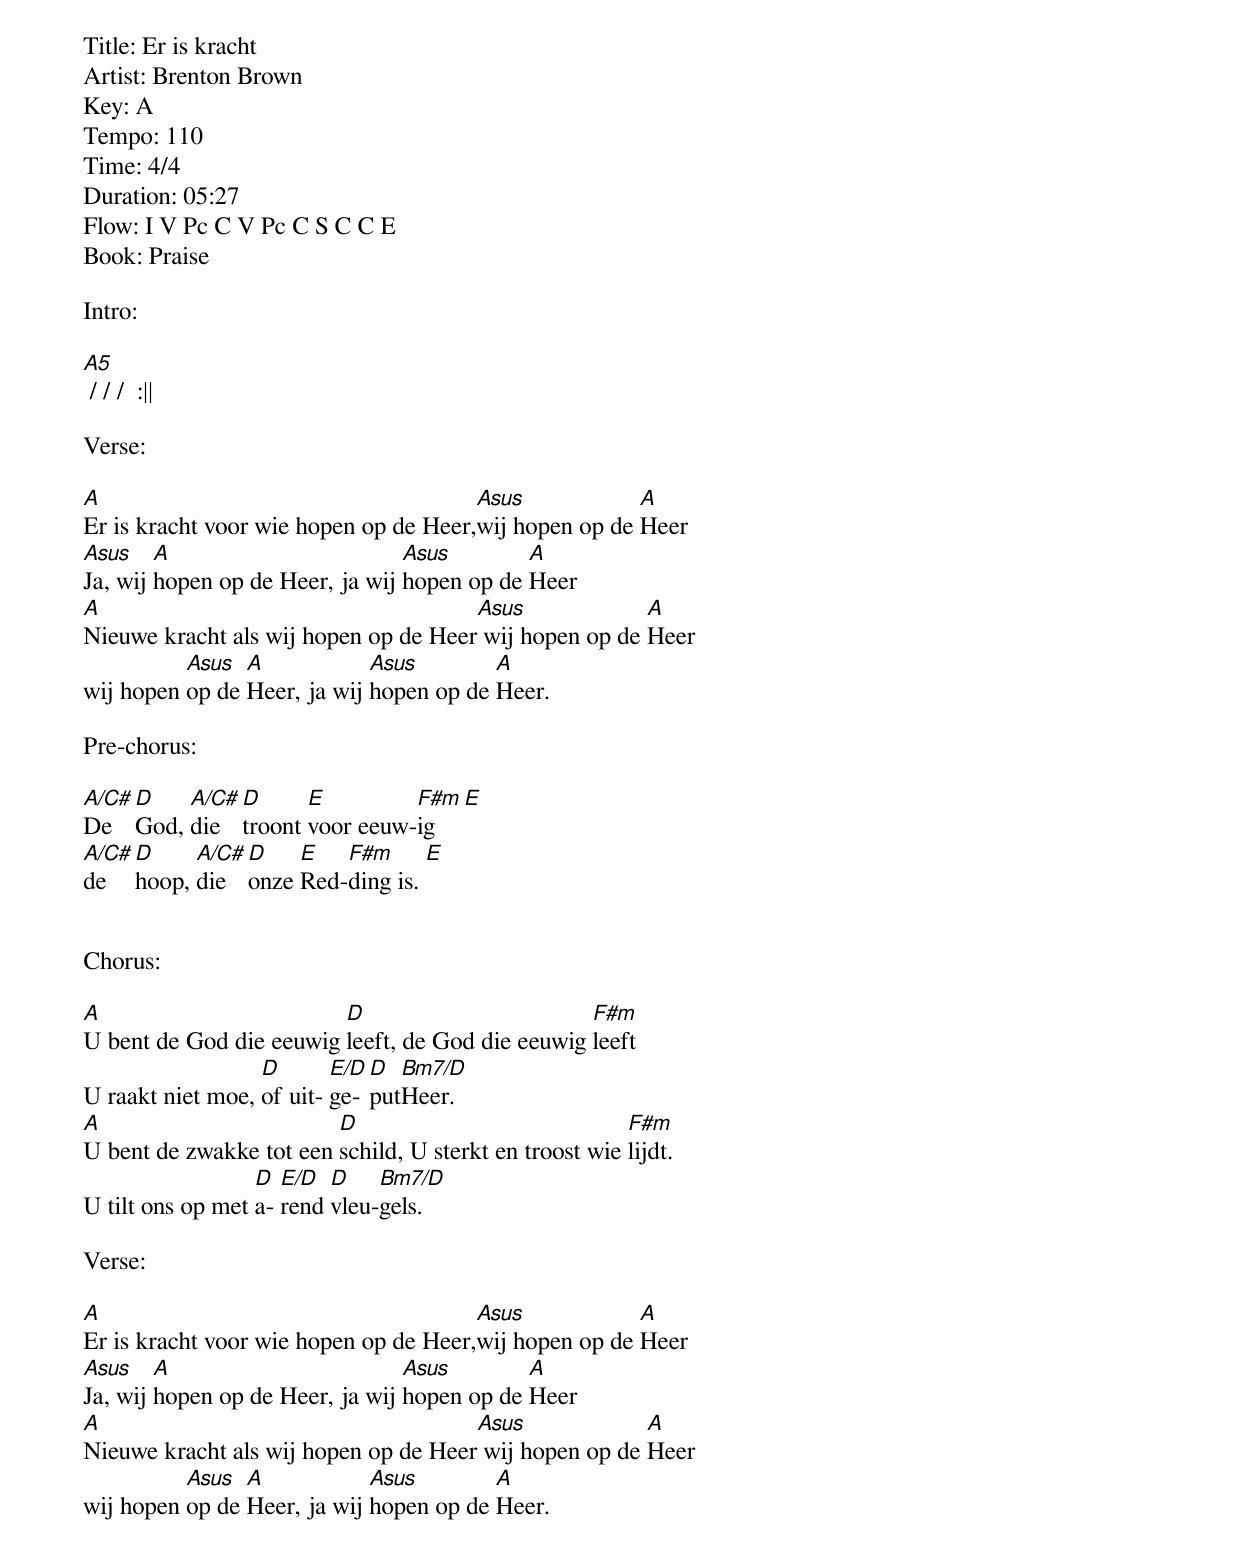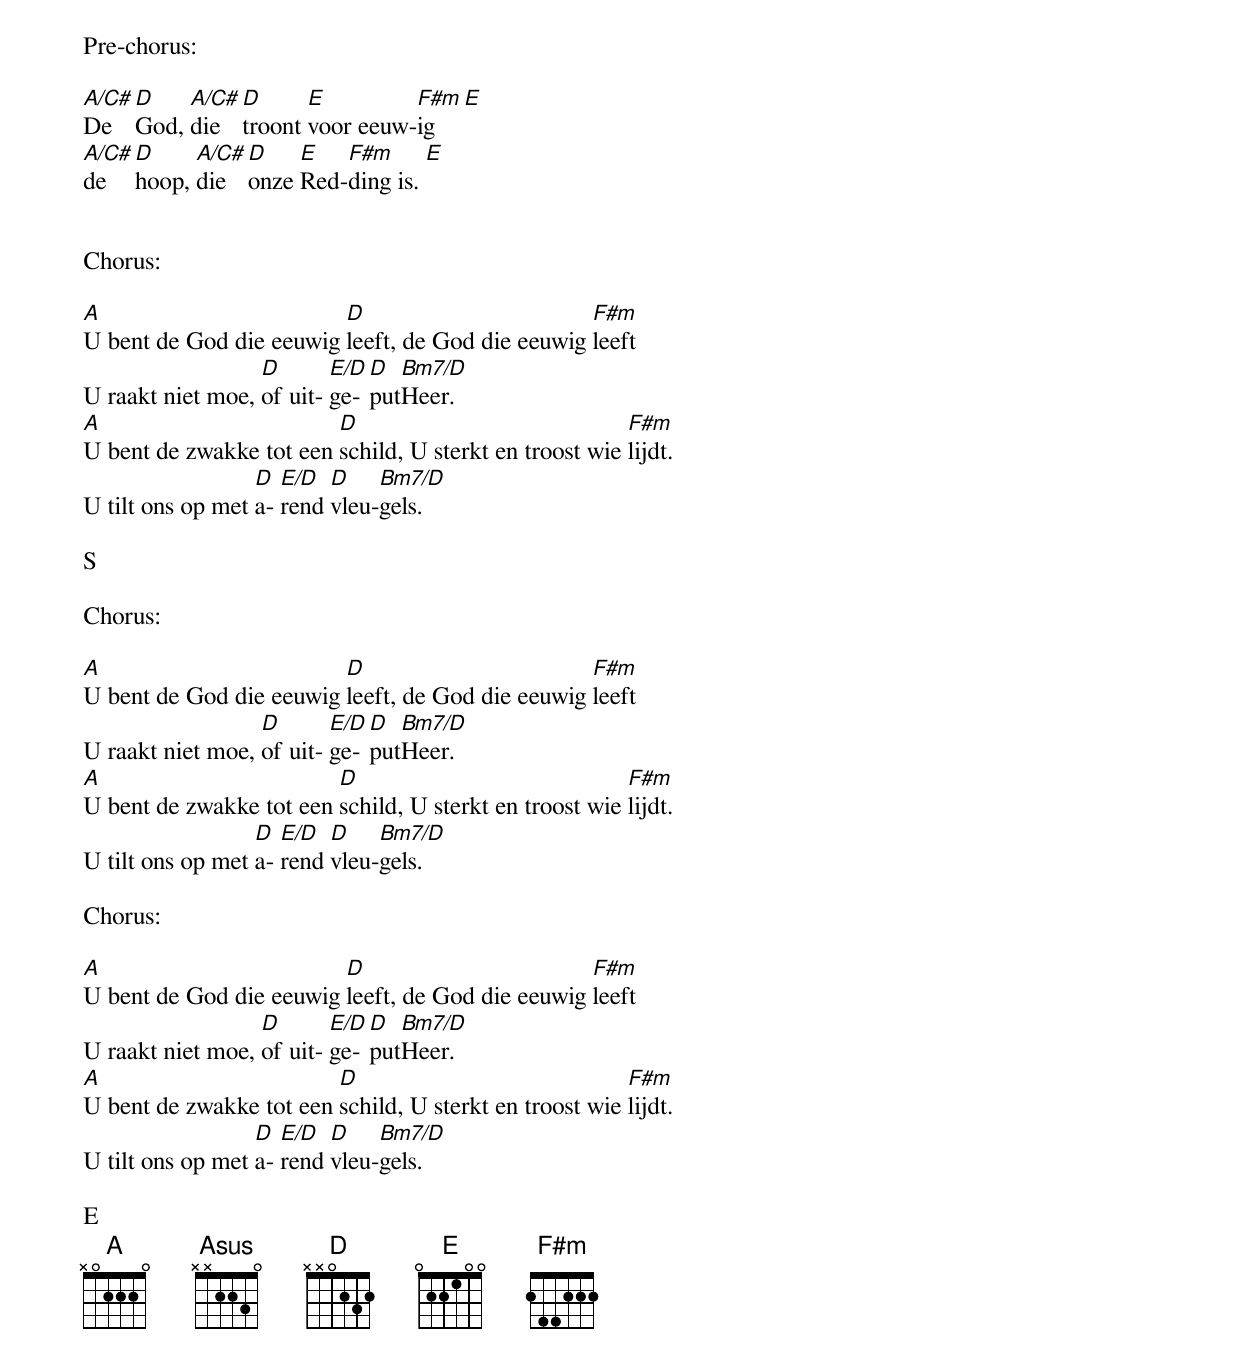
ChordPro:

Title: Er is kracht
Artist: Brenton Brown
Key: A
Tempo: 110
Time: 4/4
Duration: 05:27
Flow: I V Pc C V Pc C S C C E
Book: Praise

Intro:

[A5] / / /  :||

Verse:

[A]Er is kracht voor wie hopen op de Heer,[Asus]wij hopen op de [A]Heer
[Asus]Ja, wij [A]hopen op de Heer, ja wij [Asus]hopen op de [A]Heer
[A]Nieuwe kracht als wij hopen op de Heer[Asus] wij hopen op de [A]Heer
wij hopen [Asus]op de [A]Heer, ja wij [Asus]hopen op de [A]Heer.

Pre-chorus:

[A/C#]De [D]God, [A/C#]die [D]troont [E]voor eeuw-[F#m]ig [E]
[A/C#]de [D]hoop, [A/C#]die [D]onze [E]Red-[F#m]ding is. [E]


Chorus:

[A]U bent de God die eeuwig [D]leeft, de God die eeuwig [F#m]leeft
U raakt niet moe, [D]of uit- [E/D]ge- [D]put[Bm7/D]Heer.
[A]U bent de zwakke tot een [D]schild, U sterkt en troost wie [F#m]lijdt.
U tilt ons op met [D]a- [E/D]rend [D]vleu-[Bm7/D]gels.

Verse:

[A]Er is kracht voor wie hopen op de Heer,[Asus]wij hopen op de [A]Heer
[Asus]Ja, wij [A]hopen op de Heer, ja wij [Asus]hopen op de [A]Heer
[A]Nieuwe kracht als wij hopen op de Heer[Asus] wij hopen op de [A]Heer
wij hopen [Asus]op de [A]Heer, ja wij [Asus]hopen op de [A]Heer.

Pre-chorus:

[A/C#]De [D]God, [A/C#]die [D]troont [E]voor eeuw-[F#m]ig [E]
[A/C#]de [D]hoop, [A/C#]die [D]onze [E]Red-[F#m]ding is. [E]


Chorus:

[A]U bent de God die eeuwig [D]leeft, de God die eeuwig [F#m]leeft
U raakt niet moe, [D]of uit- [E/D]ge- [D]put[Bm7/D]Heer.
[A]U bent de zwakke tot een [D]schild, U sterkt en troost wie [F#m]lijdt.
U tilt ons op met [D]a- [E/D]rend [D]vleu-[Bm7/D]gels.

S

Chorus:

[A]U bent de God die eeuwig [D]leeft, de God die eeuwig [F#m]leeft
U raakt niet moe, [D]of uit- [E/D]ge- [D]put[Bm7/D]Heer.
[A]U bent de zwakke tot een [D]schild, U sterkt en troost wie [F#m]lijdt.
U tilt ons op met [D]a- [E/D]rend [D]vleu-[Bm7/D]gels.

Chorus:

[A]U bent de God die eeuwig [D]leeft, de God die eeuwig [F#m]leeft
U raakt niet moe, [D]of uit- [E/D]ge- [D]put[Bm7/D]Heer.
[A]U bent de zwakke tot een [D]schild, U sterkt en troost wie [F#m]lijdt.
U tilt ons op met [D]a- [E/D]rend [D]vleu-[Bm7/D]gels.

E
